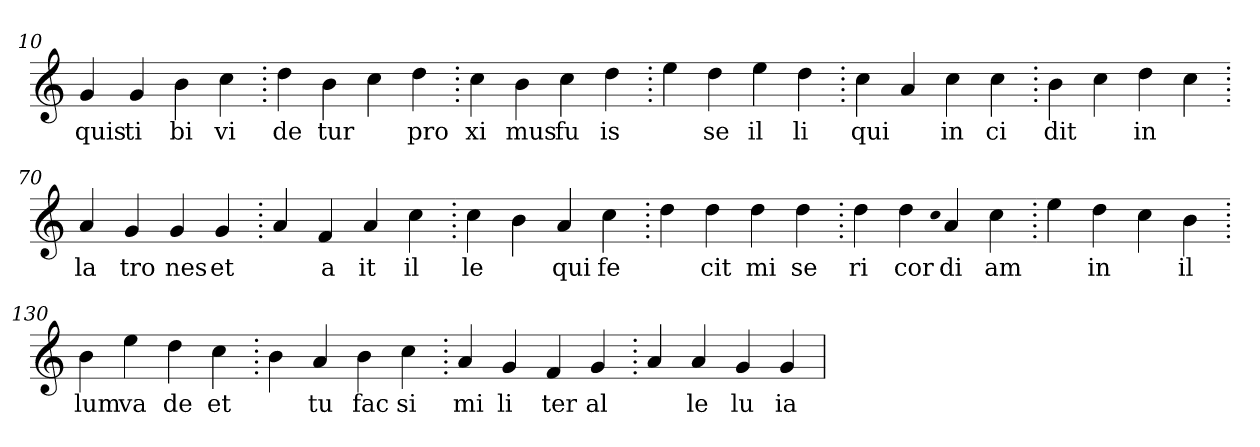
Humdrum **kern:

**kern	**text
*part1	*part1
*staff1	*staff1
*clefG2	*
=10.	=10.
4g	quis
4g	ti
4b	bi
4cc	vi
=20.	=20.
4dd	de
4b	tur
4cc	.
4dd	pro
=30.	=30.
4cc	xi
4b	mus
4cc	fu
4dd	is
=40.	=40.
4ee	.
4dd	se
4ee	il
4dd	li
=50.	=50.
4cc	qui
4a	.
4cc	in
4cc	ci
=60.	=60.
4b	dit
4cc	.
4dd	in
4cc	.
=70.	=70.
4a	la
4g	tro
4g	nes
4g	et
=80.	=80.
4a	.
4f	a
4a	it
4cc	il
=90.	=90.
4cc	le
4b	.
4a	qui
4cc	fe
=100.	=100.
4dd	.
4dd	cit
4dd	mi
4dd	se
=110.	=110.
4dd	ri
4dd	cor
qqcc	.
4a	di
4cc	am
=120.	=120.
4ee	.
4dd	in
4cc	.
4b	il
=130.	=130.
4b	lum
4ee	va
4dd	de
4cc	et
=140.	=140.
4b	.
4a	tu
4b	fac
4cc	si
=150.	=150.
4a	mi
4g	li
4f	ter
4g	al
=160.	=160.
4a	.
4a	le
4g	lu
4g	ia
=	=
*-	*-
